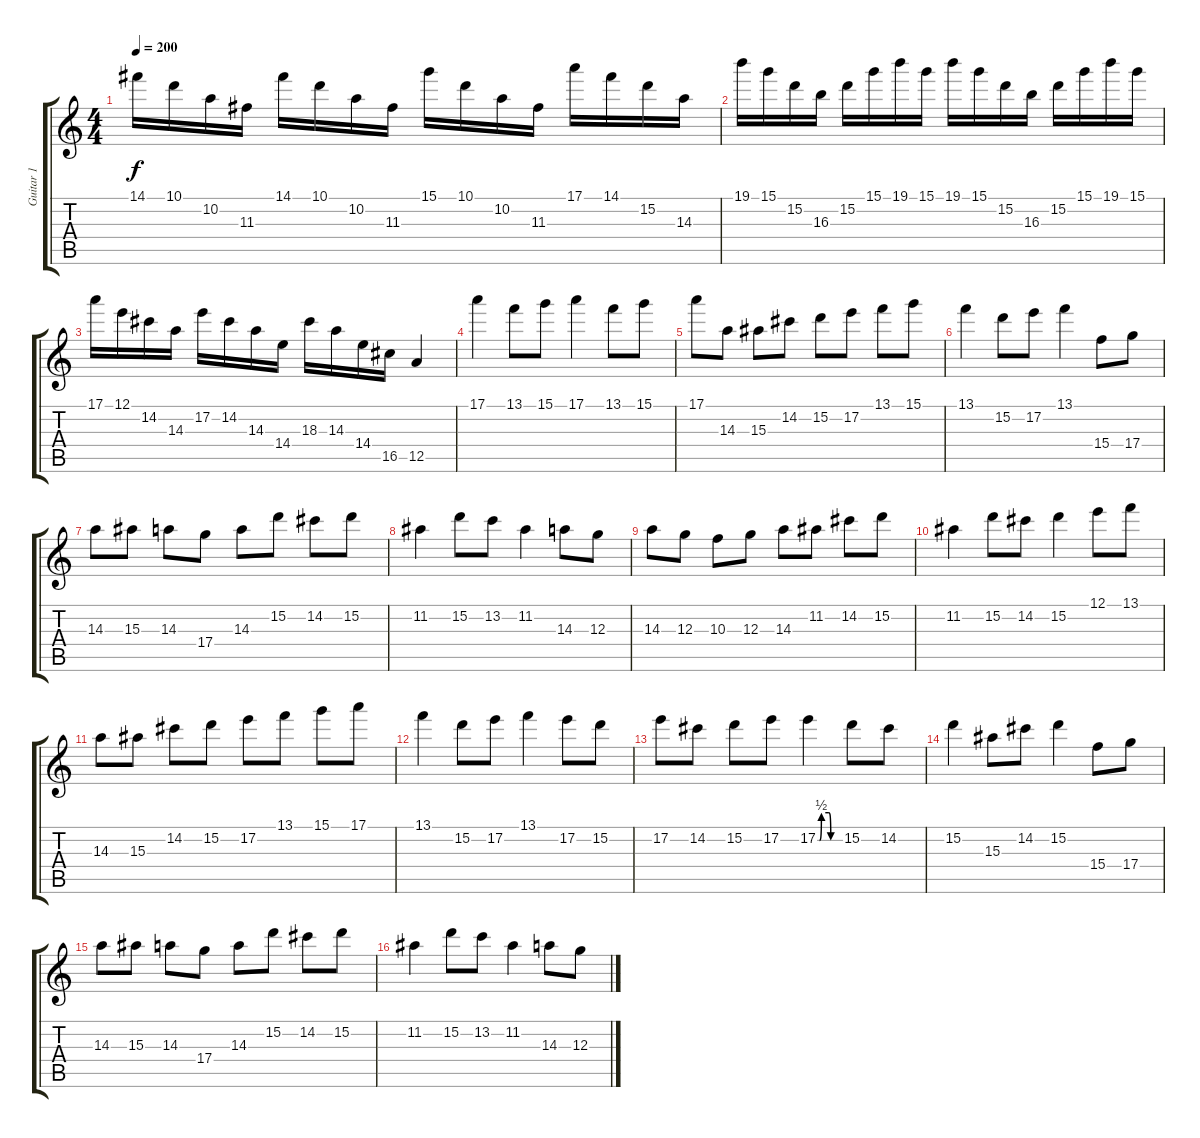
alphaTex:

\track ("Guitar 1" "Guitar 1") {instrument distortionguitar}
\staff {score tabs}
\tuning (E4 B3 G3 D3 A2 E2) {hide}
\ts (4 4)
\tempo 200
\clef g2
\ks c
14.1.16{dy f} 10.1.16 10.2.16 11.3.16 14.1.16 10.1.16 10.2.16 11.3.16 15.1.16 10.1.16 10.2.16 11.3.16 17.1.16 14.1.16 15.2.16 14.3.16 |
19.1.16 15.1.16 15.2.16 16.3.16 15.2.16 15.1.16 19.1.16 15.1.16 19.1.16 15.1.16 15.2.16 16.3.16 15.2.16 15.1.16 19.1.16 15.1.16 |
17.1.16 12.1.16 14.2.16 14.3.16 17.2.16 14.2.16 14.3.16 14.4.16 18.3.16 14.3.16 14.4.16 16.5.16 12.5.4 |
17.1.4 13.1.8 15.1.8 17.1.4 13.1.8 15.1.8 |
17.1.8 14.3.8 15.3.8 14.2.8 15.2.8 17.2.8 13.1.8 15.1.8 |
13.1.4 15.2.8 17.2.8 13.1.4 15.4.8 17.4.8 |
14.3.8 15.3.8 14.3.8 17.4.8 14.3.8 15.2.8 14.2.8 15.2.8 |
11.2.4 15.2.8 13.2.8 11.2.4 14.3.8 12.3.8 |
14.3.8 12.3.8 10.3.8 12.3.8 14.3.8 11.2.8 14.2.8 15.2.8 |
11.2.4 15.2.8 14.2.8 15.2.4 12.1.8 13.1.8 |
14.3.8 15.3.8 14.2.8 15.2.8 17.2.8 13.1.8 15.1.8 17.1.8 |
13.1.4 15.2.8 17.2.8 13.1.4 17.2.8 15.2.8 |
17.2.8 14.2.8 15.2.8 17.2.8 17.2{be (custom 0 0 5 0 10 2 30 2 35 0 60 0)}.4 15.2.8 14.2.8 |
15.2.4 15.3.8 14.2.8 15.2.4 15.4.8 17.4.8 |
14.3.8 15.3.8 14.3.8 17.4.8 14.3.8 15.2.8 14.2.8 15.2.8 |
11.2.4 15.2.8 13.2.8 11.2.4 14.3.8 12.3.8
